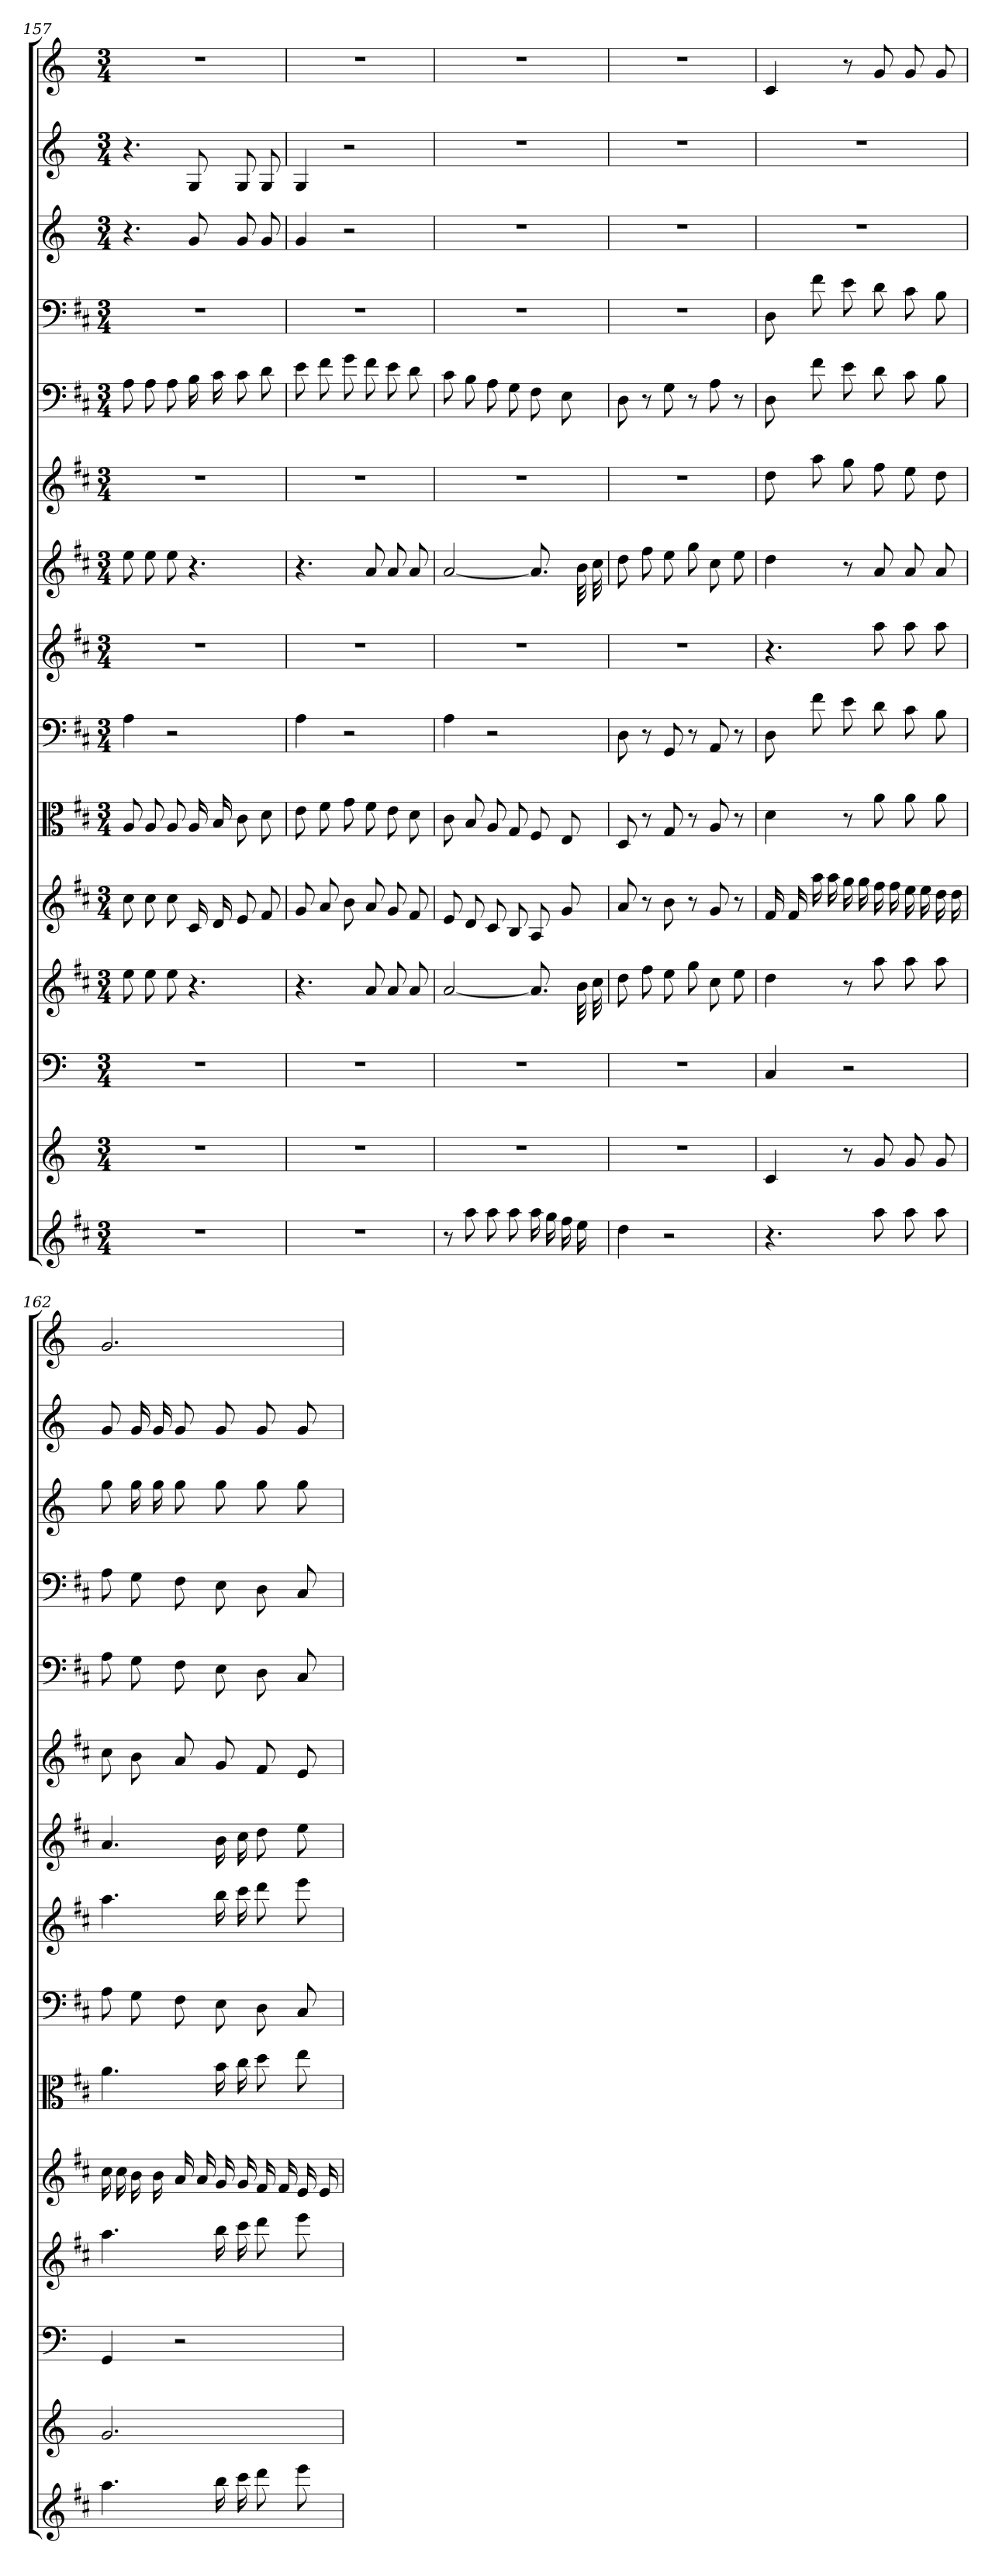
**kern	**kern	**kern	**kern	**kern	**kern	**kern	**kern	**kern	**kern	**kern	**kern	**kern	**kern	**kern
*part15	*part14	*part13	*part12	*part11	*part10	*part9	*part8	*part7	*part6	*part5	*part4	*part3	*part2	*part1
*staff15	*staff14	*staff13	*staff12	*staff11	*staff10	*staff9	*staff8	*staff7	*staff6	*staff5	*staff4	*staff3	*staff2	*staff1
*	*	*clefF4	*	*	*clefC3	*clefF4	*	*	*	*clefF4	*clefF4	*	*	*
*k[f#c#]	*k[]	*k[]	*k[f#c#]	*k[f#c#]	*k[f#c#]	*k[f#c#]	*k[f#c#]	*k[f#c#]	*k[f#c#]	*k[f#c#]	*k[f#c#]	*k[]	*k[]	*k[]
*M3/4	*M3/4	*M3/4	*M3/4	*M3/4	*M3/4	*M3/4	*M3/4	*M3/4	*M3/4	*M3/4	*M3/4	*M3/4	*M3/4	*M3/4
=157	=157	=157	=157	=157	=157	=157	=157	=157	=157	=157	=157	=157	=157	=157
2.r	2.r	2.r	8ee	8cc#	8A	4A	2.r	8ee	2.r	8A	2.r	4.r	4.r	2.r
.	.	.	8ee	8cc#	8A	.	.	8ee	.	8A	.	.	.	.
.	.	.	8ee	8cc#	8A	2r	.	8ee	.	8A	.	.	.	.
.	.	.	4.r	16c#	16A	.	.	4.r	.	16B	.	8g	8G	.
.	.	.	.	16d	16B	.	.	.	.	16c#	.	.	.	.
.	.	.	.	8e	8c#	.	.	.	.	8c#	.	8g	8G	.
.	.	.	.	8f#	8d	.	.	.	.	8d	.	8g	8G	.
=158	=158	=158	=158	=158	=158	=158	=158	=158	=158	=158	=158	=158	=158	=158
2.r	2.r	2.r	4.r	8g	8e	4A	2.r	4.r	2.r	8e	2.r	4g	4G	2.r
.	.	.	.	8a	8f#	.	.	.	.	8f#	.	.	.	.
.	.	.	.	8b	8g	2r	.	.	.	8g	.	2r	2r	.
.	.	.	8a	8a	8f#	.	.	8a	.	8f#	.	.	.	.
.	.	.	8a	8g	8e	.	.	8a	.	8e	.	.	.	.
.	.	.	8a	8f#	8d	.	.	8a	.	8d	.	.	.	.
=159	=159	=159	=159	=159	=159	=159	=159	=159	=159	=159	=159	=159	=159	=159
8r	2.r	2.r	[2a	8e	8c#	4A	2.r	[2a	2.r	8c#	2.r	2.r	2.r	2.r
8aa	.	.	.	8d	8B	.	.	.	.	8B	.	.	.	.
8aa	.	.	.	8c#	8A	2r	.	.	.	8A	.	.	.	.
8aa	.	.	.	8B	8G	.	.	.	.	8G	.	.	.	.
16aa	.	.	8.a]	8A	8F#	.	.	8.a]	.	8F#	.	.	.	.
16gg	.	.	.	.	.	.	.	.	.	.	.	.	.	.
16ff#	.	.	.	8g	8E	.	.	.	.	8E	.	.	.	.
16ee	.	.	32b	.	.	.	.	32b	.	.	.	.	.	.
.	.	.	32cc#	.	.	.	.	32cc#	.	.	.	.	.	.
=160	=160	=160	=160	=160	=160	=160	=160	=160	=160	=160	=160	=160	=160	=160
4dd	2.r	2.r	8dd	8a	8D	8D	2.r	8dd	2.r	8D	2.r	2.r	2.r	2.r
.	.	.	8ff#	8r	8r	8r	.	8ff#	.	8r	.	.	.	.
2r	.	.	8ee	8b	8G	8GG	.	8ee	.	8G	.	.	.	.
.	.	.	8gg	8r	8r	8r	.	8gg	.	8r	.	.	.	.
.	.	.	8cc#	8g	8A	8AA	.	8cc#	.	8A	.	.	.	.
.	.	.	8ee	8r	8r	8r	.	8ee	.	8r	.	.	.	.
=161	=161	=161	=161	=161	=161	=161	=161	=161	=161	=161	=161	=161	=161	=161
4.r	4c	4C	4dd	16f#	4d	8D	4.r	4dd	8dd	8D	8D	2.r	2.r	4c
.	.	.	.	16f#	.	.	.	.	.	.	.	.	.	.
.	.	.	.	16aa	.	8f#	.	.	8aa	8f#	8f#	.	.	.
.	.	.	.	16aa	.	.	.	.	.	.	.	.	.	.
.	8r	2r	8r	16gg	8r	8e	.	8r	8gg	8e	8e	.	.	8r
.	.	.	.	16gg	.	.	.	.	.	.	.	.	.	.
8aa	8g	.	8aa	16ff#	8a	8d	8aa	8a	8ff#	8d	8d	.	.	8g
.	.	.	.	16ff#	.	.	.	.	.	.	.	.	.	.
8aa	8g	.	8aa	16ee	8a	8c#	8aa	8a	8ee	8c#	8c#	.	.	8g
.	.	.	.	16ee	.	.	.	.	.	.	.	.	.	.
8aa	8g	.	8aa	16dd	8a	8B	8aa	8a	8dd	8B	8B	.	.	8g
.	.	.	.	16dd	.	.	.	.	.	.	.	.	.	.
=162	=162	=162	=162	=162	=162	=162	=162	=162	=162	=162	=162	=162	=162	=162
4.aa	2.g	4GG	4.aa	16cc#	4.a	8A	4.aa	4.a	8cc#	8A	8A	8gg	8g	2.g
.	.	.	.	16cc#	.	.	.	.	.	.	.	.	.	.
.	.	.	.	16b	.	8G	.	.	8b	8G	8G	16gg	16g	.
.	.	.	.	16b	.	.	.	.	.	.	.	16gg	16g	.
.	.	2r	.	16a	.	8F#	.	.	8a	8F#	8F#	8gg	8g	.
.	.	.	.	16a	.	.	.	.	.	.	.	.	.	.
16bb	.	.	16bb	16g	16b	8E	16bb	16b	8g	8E	8E	8gg	8g	.
16ccc#	.	.	16ccc#	16g	16cc#	.	16ccc#	16cc#	.	.	.	.	.	.
8ddd	.	.	8ddd	16f#	8dd	8D	8ddd	8dd	8f#	8D	8D	8gg	8g	.
.	.	.	.	16f#	.	.	.	.	.	.	.	.	.	.
8eee	.	.	8eee	16e	8ee	8C#	8eee	8ee	8e	8C#	8C#	8gg	8g	.
.	.	.	.	16e	.	.	.	.	.	.	.	.	.	.
=	=	=	=	=	=	=	=	=	=	=	=	=	=	=
*-	*-	*-	*-	*-	*-	*-	*-	*-	*-	*-	*-	*-	*-	*-
